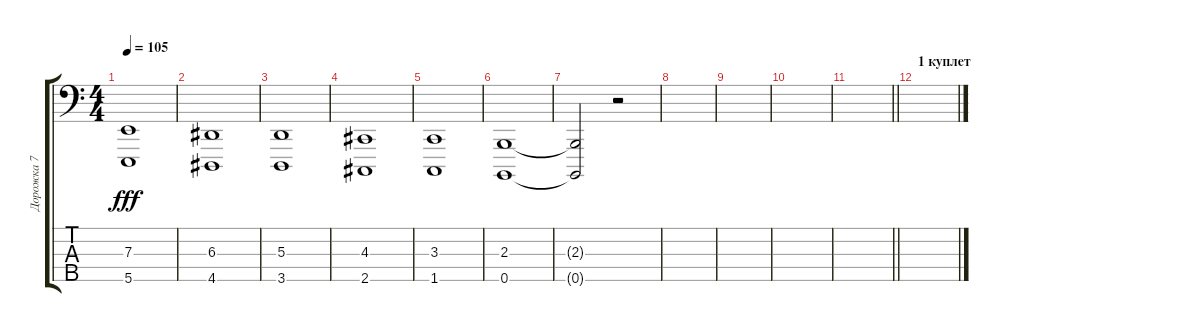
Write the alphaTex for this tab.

\track ("Дорожка 7" "Дорожка 7") {instrument fx2soundtrack}
\staff {score tabs}
\tuning (G2 D2 A1 E1 B0) {hide}
\ts (4 4)
\tempo 105
\clef f4
\ks c
(7.3 5.5).1{dy fff} |
(6.3 4.5).1 |
(5.3 3.5).1 |
(4.3 2.5).1 |
(3.3 1.5).1 |
(2.3 0.5).1 |
(2.3{t} 0.5{t}).2 r.2 |
|
|
|
\barLineRight lightlight
|
\section ("" "1 куплет")
